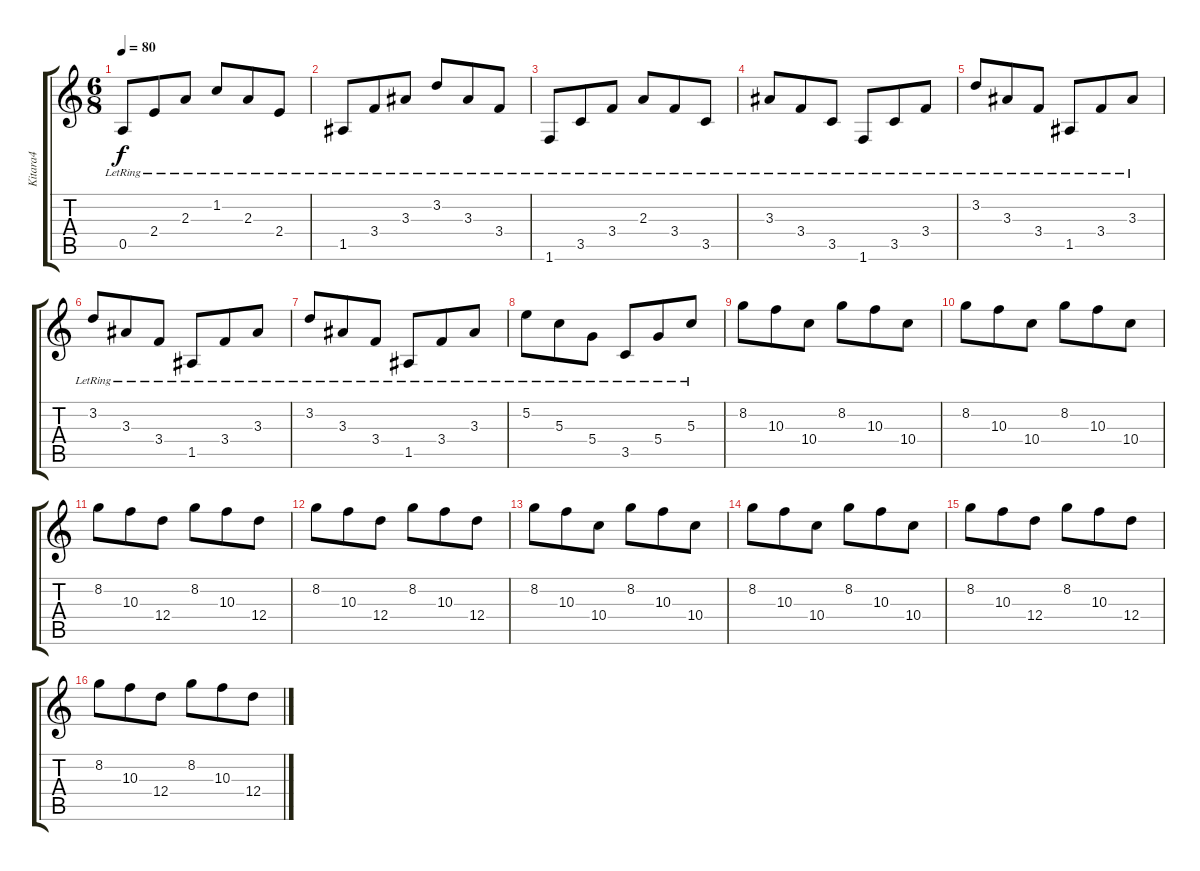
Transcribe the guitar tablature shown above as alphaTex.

\track ("Kitara4" "Kitara4") {instrument acousticguitarsteel}
\staff {score tabs}
\tuning (E4 B3 G3 D3 A2 E2) {hide}
\ts (6 8)
\tempo 80
\clef g2
\ks c
0.5{lr}.8{dy f} 2.4{lr}.8 2.3{lr}.8 1.2{lr}.8 2.3{lr}.8 2.4{lr}.8 |
1.5{lr}.8 3.4{lr}.8 3.3{lr}.8 3.2{lr}.8 3.3{lr}.8 3.4{lr}.8 |
1.6{lr}.8 3.5{lr}.8 3.4{lr}.8 2.3{lr}.8 3.4{lr}.8 3.5{lr}.8 |
3.3{lr}.8 3.4{lr}.8 3.5{lr}.8 1.6{lr}.8 3.5{lr}.8 3.4{lr}.8 |
3.2{lr}.8 3.3{lr}.8 3.4{lr}.8 1.5{lr}.8 3.4{lr}.8 3.3{lr}.8 |
3.2{lr}.8 3.3{lr}.8 3.4{lr}.8 1.5{lr}.8 3.4{lr}.8 3.3{lr}.8 |
3.2{lr}.8 3.3{lr}.8 3.4{lr}.8 1.5{lr}.8 3.4{lr}.8 3.3{lr}.8 |
5.2{lr}.8 5.3{lr}.8 5.4{lr}.8 3.5{lr}.8 5.4{lr}.8 5.3{lr}.8 |
8.2.8 10.3.8 10.4.8 8.2.8 10.3.8 10.4.8 |
8.2.8 10.3.8 10.4.8 8.2.8 10.3.8 10.4.8 |
8.2.8 10.3.8 12.4.8 8.2.8 10.3.8 12.4.8 |
8.2.8 10.3.8 12.4.8 8.2.8 10.3.8 12.4.8 |
8.2.8 10.3.8 10.4.8 8.2.8 10.3.8 10.4.8 |
8.2.8 10.3.8 10.4.8 8.2.8 10.3.8 10.4.8 |
8.2.8 10.3.8 12.4.8 8.2.8 10.3.8 12.4.8 |
8.2.8 10.3.8 12.4.8 8.2.8 10.3.8 12.4.8
